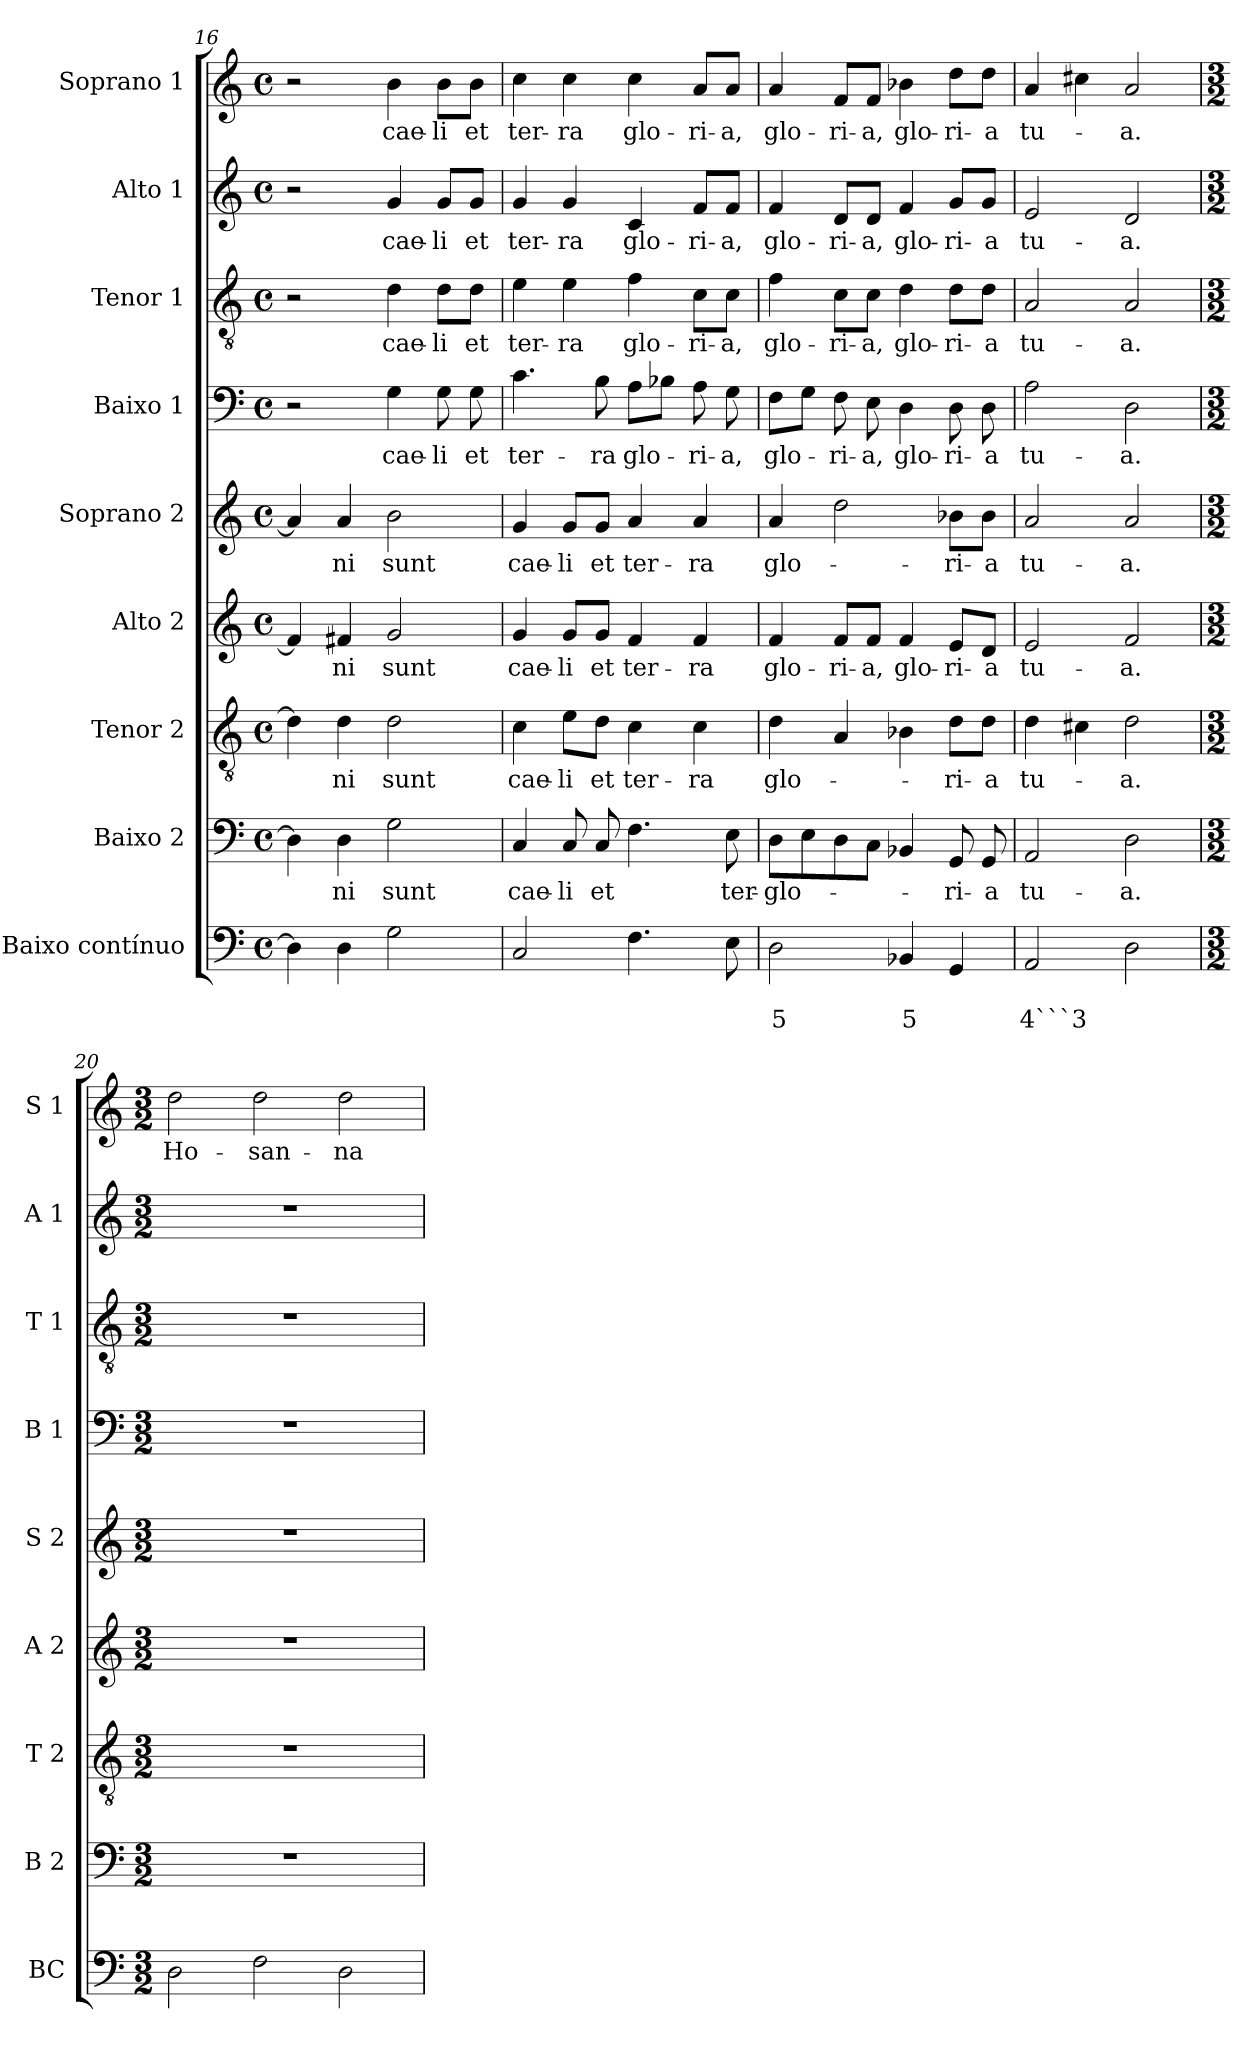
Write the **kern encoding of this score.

**kern	**text	**text	**kern	**text	**kern	**text	**kern	**text	**kern	**text	**kern	**text	**kern	**text	**kern	**text	**kern	**text
*part9	*part9	*part9	*part8	*part8	*part7	*part7	*part6	*part6	*part5	*part5	*part4	*part4	*part3	*part3	*part2	*part2	*part1	*part1
*staff9	*staff9	*staff9	*staff8	*staff8	*staff7	*staff7	*staff6	*staff6	*staff5	*staff5	*staff4	*staff4	*staff3	*staff3	*staff2	*staff2	*staff1	*staff1
*I"Baixo contínuo	*	*	*I"Baixo 2	*	*I"Tenor 2	*	*I"Alto 2	*	*I"Soprano 2	*	*I"Baixo 1	*	*I"Tenor 1	*	*I"Alto 1	*	*I"Soprano 1	*
*I'BC	*	*	*I'B 2	*	*I'T 2	*	*I'A 2	*	*I'S 2	*	*I'B 1	*	*I'T 1	*	*I'A 1	*	*I'S 1	*
*clefF4	*	*	*clefF4	*	*clefGv2	*	*clefG2	*	*clefG2	*	*clefF4	*	*clefGv2	*	*clefG2	*	*clefG2	*
*k[]	*	*	*k[]	*	*k[]	*	*k[]	*	*k[]	*	*k[]	*	*k[]	*	*k[]	*	*k[]	*
*C:	*	*	*C:	*	*C:	*	*C:	*	*C:	*	*C:	*	*C:	*	*C:	*	*C:	*
*M4/4	*	*	*M4/4	*	*M4/4	*	*M4/4	*	*M4/4	*	*M4/4	*	*M4/4	*	*M4/4	*	*M4/4	*
*met(c)	*	*	*met(c)	*	*met(c)	*	*met(c)	*	*met(c)	*	*met(c)	*	*met(c)	*	*met(c)	*	*met(c)	*
=16	=16	=16	=16	=16	=16	=16	=16	=16	=16	=16	=16	=16	=16	=16	=16	=16	=16	=16
4D\]	.	.	4D\]	.	4d\]	.	4f#/]	.	4a/]	.	2r	.	2r	.	2r	.	2r	.
!	!	!	!	!LO:LY:b	!	!LO:LY:b	!	!LO:LY:b	!	!LO:LY:b	!	!	!	!	!	!	!	!
4D\	.	.	4D\	-ni	4d\	-ni	4f#X/	-ni	4a/	-ni	.	.	.	.	.	.	.	.
!	!	!	!	!LO:LY:b	!	!LO:LY:b	!	!LO:LY:b	!	!LO:LY:b	!	!LO:LY:b	!	!LO:LY:b	!	!LO:LY:b	!	!LO:LY:b
2G\	.	.	2G\	sunt	2d\	sunt	2g/	sunt	2b\	sunt	4G\	cae-	4d\	cae-	4g/	cae-	4b\	cae-
!	!	!	!	!	!	!	!	!	!	!	!	!LO:LY:b	!	!LO:LY:b	!	!LO:LY:b	!	!LO:LY:b
.	.	.	.	.	.	.	.	.	.	.	8G\	-li	8d\L	-li	8g/L	-li	8b\L	-li
!	!	!	!	!	!	!	!	!	!	!	!	!LO:LY:b	!	!LO:LY:b	!	!LO:LY:b	!	!LO:LY:b
.	.	.	.	.	.	.	.	.	.	.	8G\	et	8d\J	et	8g/J	et	8b\J	et
=17	=17	=17	=17	=17	=17	=17	=17	=17	=17	=17	=17	=17	=17	=17	=17	=17	=17	=17
!	!	!	!	!LO:LY:b	!	!LO:LY:b	!	!LO:LY:b	!	!LO:LY:b	!	!LO:LY:b	!	!LO:LY:b	!	!LO:LY:b	!	!LO:LY:b
2C/	.	.	4C/	cae-	4c\	cae-	4g/	cae-	4g/	cae-	4.c\	ter-	4e\	ter-	4g/	ter-	4cc\	ter-
!	!	!	!	!LO:LY:b	!	!LO:LY:b	!	!LO:LY:b	!	!LO:LY:b	!	!	!	!LO:LY:b	!	!LO:LY:b	!	!LO:LY:b
.	.	.	8C/	-li	8e\L	-li	8g/L	-li	8g/L	-li	.	.	4e\	-ra	4g/	-ra	4cc\	-ra
!	!	!	!	!LO:LY:b	!	!LO:LY:b	!	!LO:LY:b	!	!LO:LY:b	!	!LO:LY:b	!	!	!	!	!	!
.	.	.	8C/	et	8d\J	et	8g/J	et	8g/J	et	8B\	-ra	.	.	.	.	.	.
!	!	!	!	!	!	!LO:LY:b	!	!LO:LY:b	!	!LO:LY:b	!	!LO:LY:b	!	!LO:LY:b	!	!LO:LY:b	!	!LO:LY:b
4.F\	.	.	4.F\	.	4c\	ter-	4f/	ter-	4a/	ter-	8A\L	glo-	4f\	glo-	4c/	glo-	4cc\	glo-
.	.	.	.	.	.	.	.	.	.	.	8B-X\J	.	.	.	.	.	.	.
!	!	!	!	!	!	!LO:LY:b	!	!LO:LY:b	!	!LO:LY:b	!	!LO:LY:b	!	!LO:LY:b	!	!LO:LY:b	!	!LO:LY:b
.	.	.	.	.	4c\	-ra	4f/	-ra	4a/	-ra	8A\	-ri-	8c\L	-ri-	8f/L	-ri-	8a/L	-ri-
!	!	!	!	!LO:LY:b	!	!	!	!	!	!	!	!LO:LY:b	!	!LO:LY:b	!	!LO:LY:b	!	!LO:LY:b
8E\	.	.	8E\	ter-	.	.	.	.	.	.	8G\	-a,	8c\J	-a,	8f/J	-a,	8a/J	-a,
=18	=18	=18	=18	=18	=18	=18	=18	=18	=18	=18	=18	=18	=18	=18	=18	=18	=18	=18
!	!	!LO:LY:b	!	!LO:LY:b	!	!LO:LY:b	!	!LO:LY:b	!	!LO:LY:b	!	!LO:LY:b	!	!LO:LY:b	!	!LO:LY:b	!	!LO:LY:b
2D\	.	5	8D\L	-glo-	4d\	glo-	4f/	glo-	4a/	glo-	8F\L	glo-	4f\	glo-	4f/	glo-	4a/	glo-
.	.	.	8E\	.	.	.	.	.	.	.	8G\J	.	.	.	.	.	.	.
!	!	!	!	!	!	!	!	!LO:LY:b	!	!	!	!LO:LY:b	!	!LO:LY:b	!	!LO:LY:b	!	!LO:LY:b
.	.	.	8D\	.	4A/	.	8f/L	-ri-	2dd\	.	8F\	-ri-	8c\L	-ri-	8d/L	-ri-	8f/L	-ri-
!	!	!	!	!	!	!	!	!LO:LY:b	!	!	!	!LO:LY:b	!	!LO:LY:b	!	!LO:LY:b	!	!LO:LY:b
.	.	.	8C\J	.	.	.	8f/J	-a,	.	.	8E\	-a,	8c\J	-a,	8d/J	-a,	8f/J	-a,
!	!	!LO:LY:b	!	!	!	!	!	!LO:LY:b	!	!	!	!LO:LY:b	!	!LO:LY:b	!	!LO:LY:b	!	!LO:LY:b
4BB-X/	.	5	4BB-X/	.	4B-X\	.	4f/	glo-	.	.	4D\	glo-	4d\	glo-	4f/	glo-	4b-X\	glo-
!	!	!	!	!LO:LY:b	!	!LO:LY:b	!	!LO:LY:b	!	!LO:LY:b	!	!LO:LY:b	!	!LO:LY:b	!	!LO:LY:b	!	!LO:LY:b
4GG/	.	.	8GG/	-ri-	8d\L	-ri-	8e/L	-ri-	8b-X\L	-ri-	8D\	-ri-	8d\L	-ri-	8g/L	-ri-	8dd\L	-ri-
!	!	!	!	!LO:LY:b	!	!LO:LY:b	!	!LO:LY:b	!	!LO:LY:b	!	!LO:LY:b	!	!LO:LY:b	!	!LO:LY:b	!	!LO:LY:b
.	.	.	8GG/	-a	8d\J	-a	8d/J	-a	8b-\J	-a	8D\	-a	8d\J	-a	8g/J	-a	8dd\J	-a
=19	=19	=19	=19	=19	=19	=19	=19	=19	=19	=19	=19	=19	=19	=19	=19	=19	=19	=19
!	!	!LO:LY:b	!	!LO:LY:b	!	!LO:LY:b	!	!LO:LY:b	!	!LO:LY:b	!	!LO:LY:b	!	!LO:LY:b	!	!LO:LY:b	!	!LO:LY:b
2AA/	.	4```3	2AA/	tu-	4d\	tu-	2e/	tu-	2a/	tu-	2A\	tu-	2A/	tu-	2e/	tu-	4a/	tu-
.	.	.	.	.	4c#X\	.	.	.	.	.	.	.	.	.	.	.	4cc#X\	.
!	!	!	!	!LO:LY:b	!	!LO:LY:b	!	!LO:LY:b	!	!LO:LY:b	!	!LO:LY:b	!	!LO:LY:b	!	!LO:LY:b	!	!LO:LY:b
2D\	.	.	2D\	-a.	2d\	-a.	2f/	-a.	2a/	-a.	2D\	-a.	2A/	-a.	2d/	-a.	2a/	-a.
!!LO:PB:g=z
=20	=20	=20	=20	=20	=20	=20	=20	=20	=20	=20	=20	=20	=20	=20	=20	=20	=20	=20
*M3/2	*	*	*M3/2	*	*M3/2	*	*M3/2	*	*M3/2	*	*M3/2	*	*M3/2	*	*M3/2	*	*M3/2	*
!	!	!	!	!	!	!	!	!	!	!	!	!	!	!	!	!	!	!LO:LY:b
2D\	.	.	1.r	.	1.r	.	1.r	.	1.r	.	1.r	.	1.r	.	1.r	.	2dd\	Ho-
!	!	!	!	!	!	!	!	!	!	!	!	!	!	!	!	!	!	!LO:LY:b
2F\	.	.	.	.	.	.	.	.	.	.	.	.	.	.	.	.	2dd\	-san-
!	!	!	!	!	!	!	!	!	!	!	!	!	!	!	!	!	!	!LO:LY:b
2D\	.	.	.	.	.	.	.	.	.	.	.	.	.	.	.	.	2dd\	-na
=	=	=	=	=	=	=	=	=	=	=	=	=	=	=	=	=	=	=
*-	*-	*-	*-	*-	*-	*-	*-	*-	*-	*-	*-	*-	*-	*-	*-	*-	*-	*-
